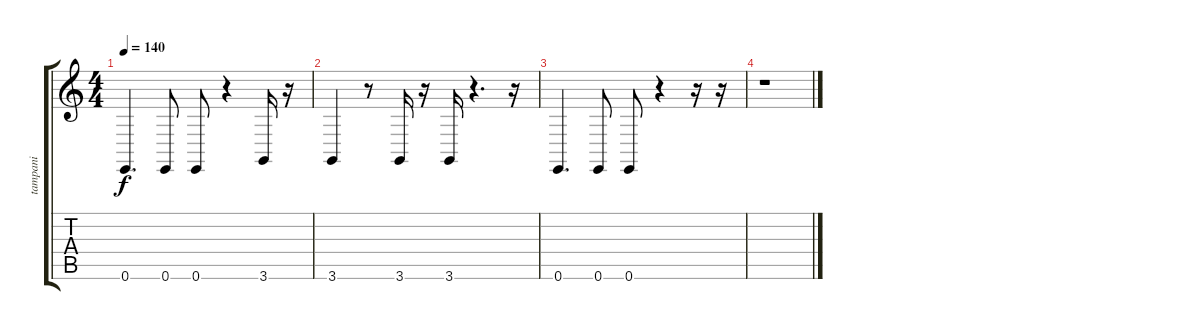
\track ("tampani" "tampani") {instrument tubularbells}
\staff {score tabs}
\tuning (E4 B3 G3 D3 A2 E2) {hide}
\ts (4 4)
\tempo 140
\clef g2
\ks c
0.6.4{d dy f volume 8} 0.6.8{volume 7} 0.6.8{volume 7} r.4 3.6.16{volume 6} r.16 |
3.6.4{volume 6} r.8 3.6.16{volume 5} r.16 3.6.16{volume 5} r.4{d} r.16 |
0.6.4{d volume 4} 0.6.8{volume 3} 0.6.8{volume 3} r.4 r.16{volume 2} r.16 |
r.1
